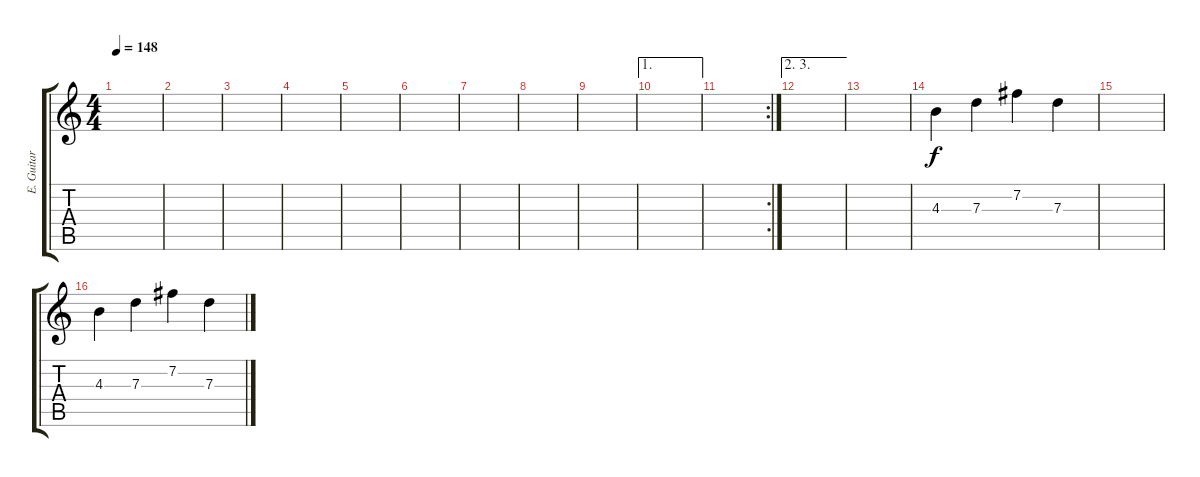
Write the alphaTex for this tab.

\track ("E. Guitar" "E. Guitar") {instrument overdrivenguitar}
\staff {score tabs}
\tuning (E4 B3 G3 D3 A2 E2) {hide}
\ts (4 4)
\tempo 148
\clef g2
\ks c
|
|
|
|
|
|
|
|
|
\ae 1
|
\rc 2
|
\ae (2 3)
|
|
4.3.4 7.3.4 7.2.4 7.3.4 |
|
4.3.4 7.3.4 7.2.4 7.3.4
